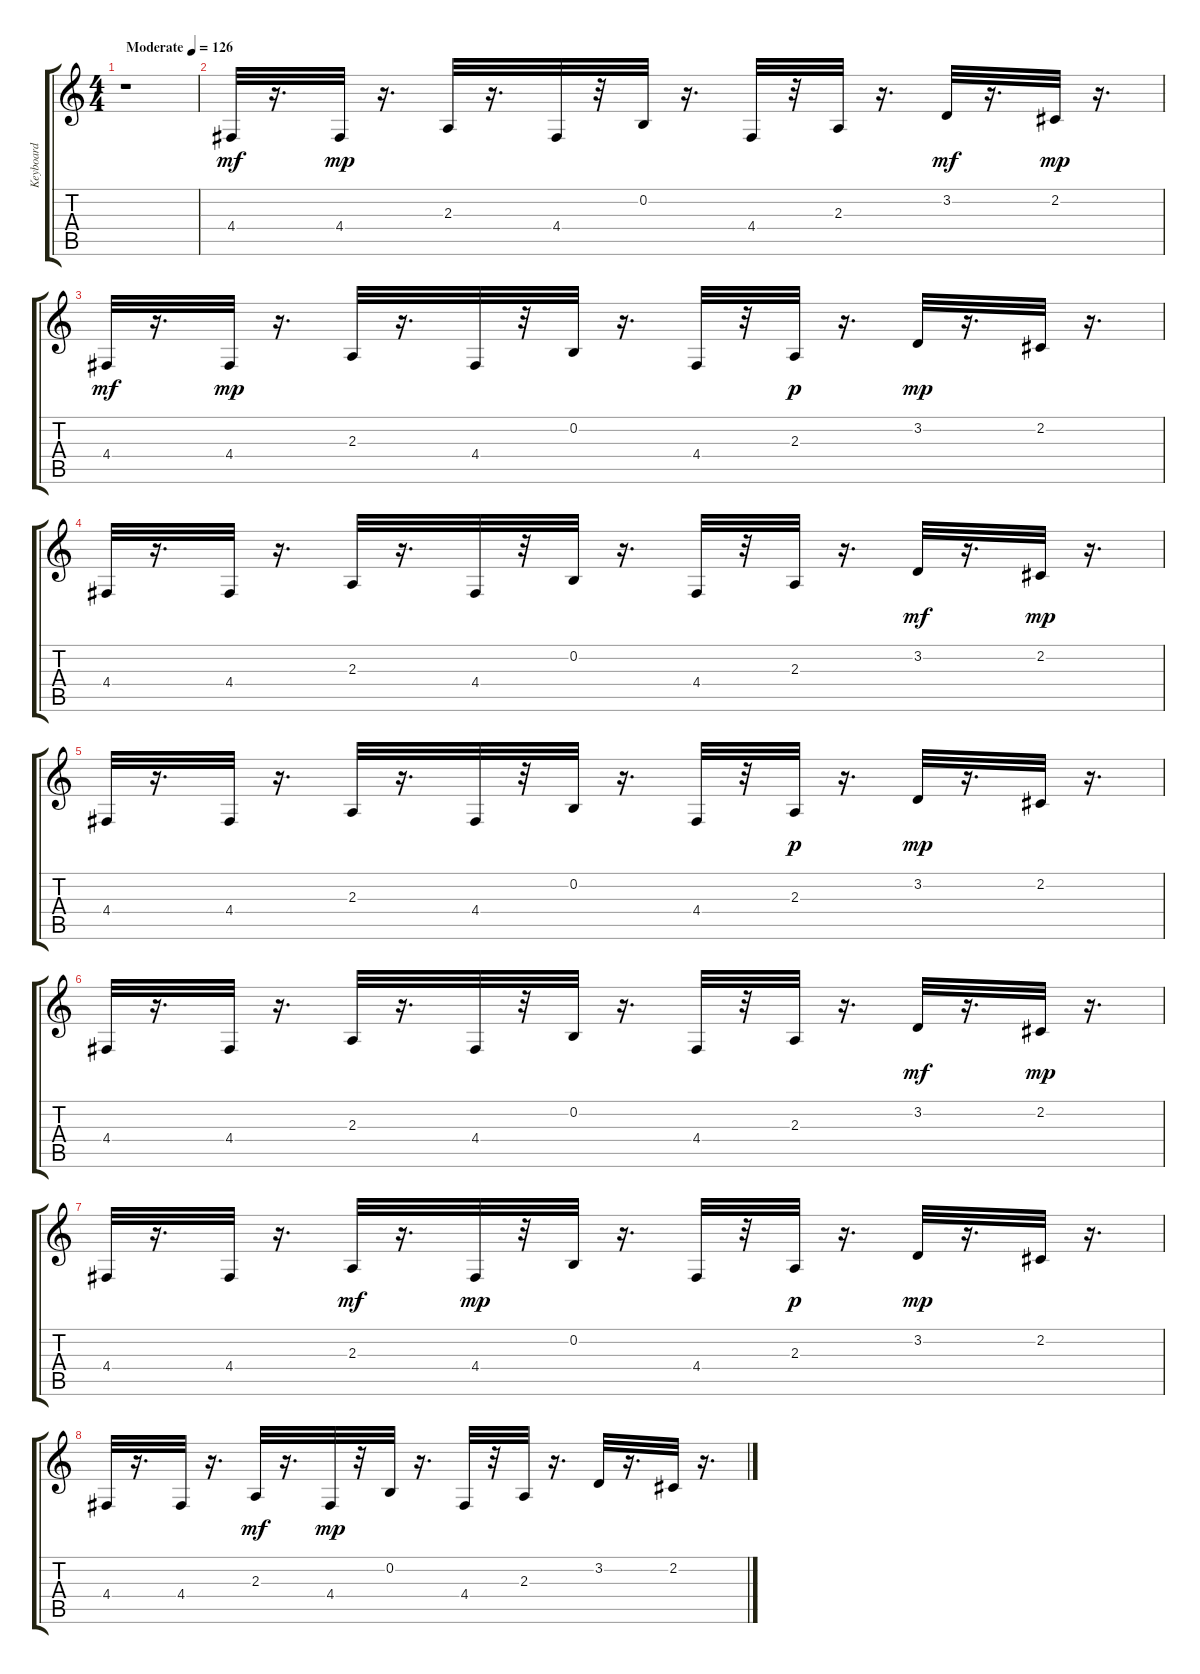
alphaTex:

\track ("Keyboard" "Keyboard") {instrument lead8bassandlead}
\staff {score tabs}
\tuning (E4 B3 G3 D3 A2 E2) {hide}
\ts (4 4)
\tempo (126 "Moderate")
\clef g2
\ks c
r.1{dy mf instrument lead8bassandlead} |
4.4.32 r.16{d} 4.4.32{dy mp} r.16{d} 2.3.32 r.16{d} 4.4.32 r.32 0.2.32 r.16{d} 4.4.32 r.32 2.3.32 r.16{d} 3.2.32{dy mf} r.16{d} 2.2.32{dy mp} r.16{d} |
4.4.32{dy mf} r.16{d} 4.4.32{dy mp} r.16{d} 2.3.32 r.16{d} 4.4.32 r.32 0.2.32 r.16{d} 4.4.32 r.32 2.3.32{dy p} r.16{d} 3.2.32{dy mp} r.16{d} 2.2.32 r.16{d} |
4.4.32 r.16{d} 4.4.32 r.16{d} 2.3.32 r.16{d} 4.4.32 r.32 0.2.32 r.16{d} 4.4.32 r.32 2.3.32 r.16{d} 3.2.32{dy mf} r.16{d} 2.2.32{dy mp} r.16{d} |
4.4.32 r.16{d} 4.4.32 r.16{d} 2.3.32 r.16{d} 4.4.32 r.32 0.2.32 r.16{d} 4.4.32 r.32 2.3.32{dy p} r.16{d} 3.2.32{dy mp} r.16{d} 2.2.32 r.16{d} |
4.4.32 r.16{d} 4.4.32 r.16{d} 2.3.32 r.16{d} 4.4.32 r.32 0.2.32 r.16{d} 4.4.32 r.32 2.3.32 r.16{d} 3.2.32{dy mf} r.16{d} 2.2.32{dy mp} r.16{d} |
4.4.32 r.16{d} 4.4.32 r.16{d} 2.3.32{dy mf} r.16{d} 4.4.32{dy mp} r.32 0.2.32 r.16{d} 4.4.32 r.32 2.3.32{dy p} r.16{d} 3.2.32{dy mp} r.16{d} 2.2.32 r.16{d} |
4.4.32 r.16{d} 4.4.32 r.16{d} 2.3.32{dy mf} r.16{d} 4.4.32{dy mp} r.32 0.2.32 r.16{d} 4.4.32 r.32 2.3.32 r.16{d} 3.2.32 r.16{d} 2.2.32 r.16{d}
